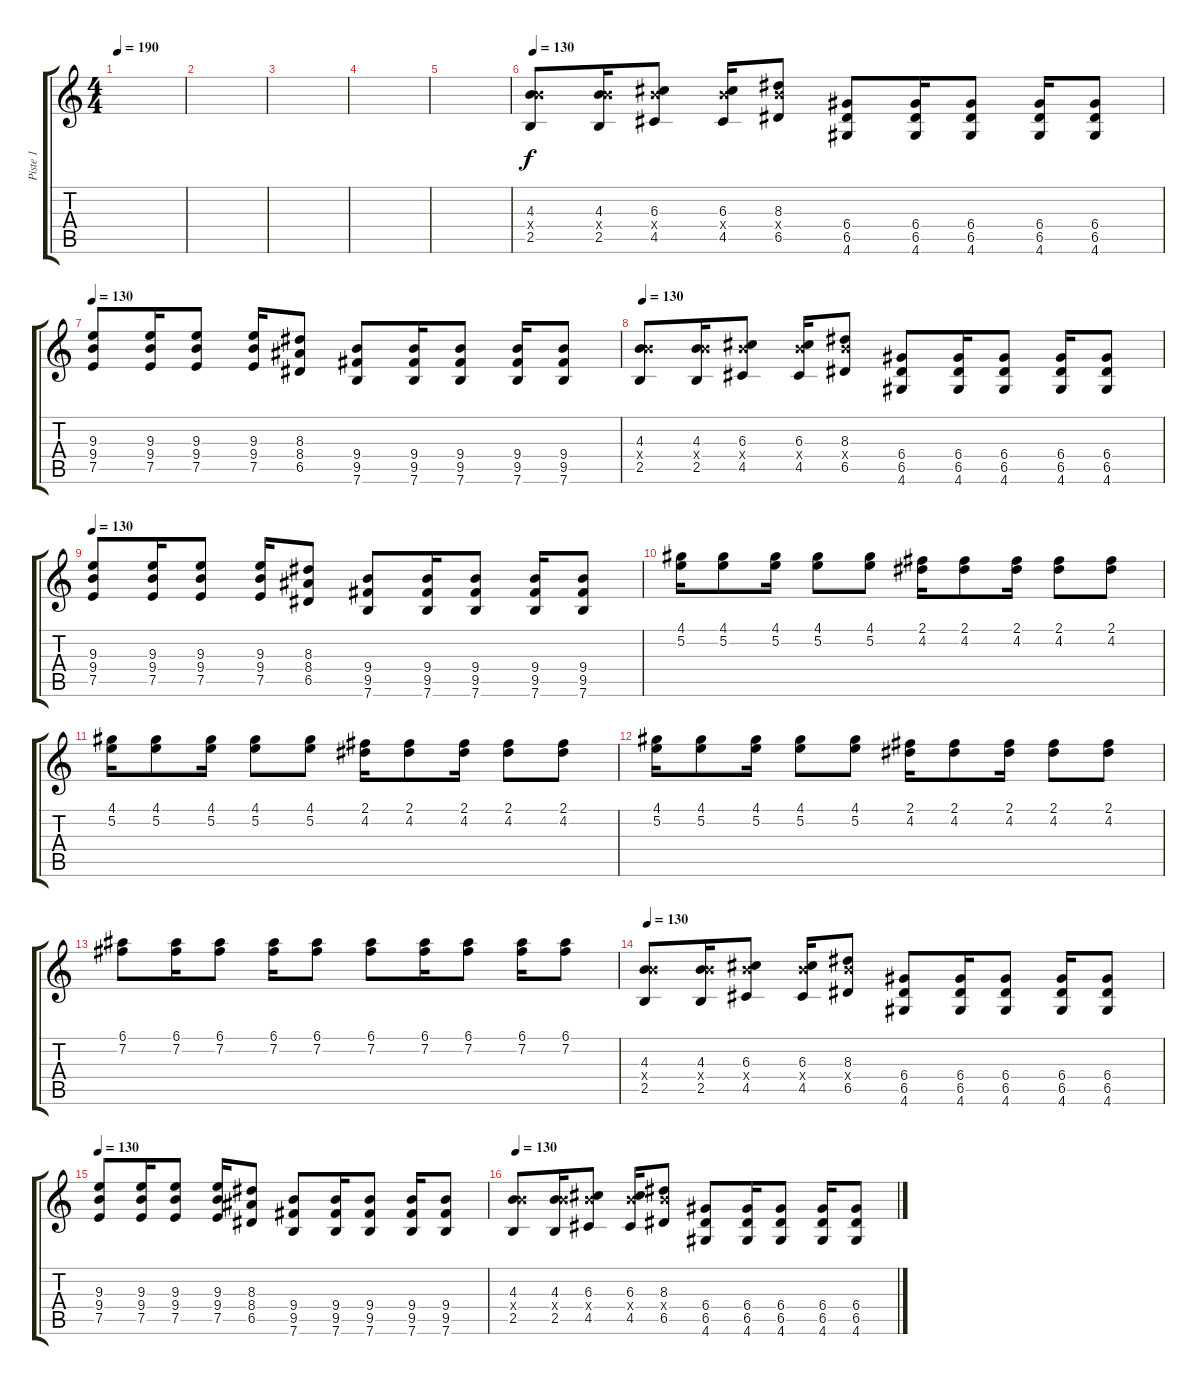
\track ("Piste 1" "Piste 1") {instrument overdrivenguitar}
\staff {score tabs}
\tuning (E4 B3 G3 D3 A2 E2) {hide}
\ts (4 4)
\tempo 190
\clef g2
\ks c
|
|
|
|
|
\tempo 130
(4.3 9.4{x} 2.5).8 (4.3 9.4{x} 2.5).16 (6.3 9.4{x} 4.5).8 (6.3 9.4{x} 4.5).16 (8.3 9.4{x} 6.5).8 (6.4 6.5 4.6).8 (6.4 6.5 4.6).16 (6.4 6.5 4.6).8 (6.4 6.5 4.6).16 (6.4 6.5 4.6).8 |
\tempo 130
(9.3 9.4 7.5).8 (9.3 9.4 7.5).16 (9.3 9.4 7.5).8 (9.3 9.4 7.5).16 (8.3 8.4 6.5).8 (9.4 9.5 7.6).8 (9.4 9.5 7.6).16 (9.4 9.5 7.6).8 (9.4 9.5 7.6).16 (9.4 9.5 7.6).8 |
\tempo 130
(4.3 9.4{x} 2.5).8 (4.3 9.4{x} 2.5).16 (6.3 9.4{x} 4.5).8 (6.3 9.4{x} 4.5).16 (8.3 9.4{x} 6.5).8 (6.4 6.5 4.6).8 (6.4 6.5 4.6).16 (6.4 6.5 4.6).8 (6.4 6.5 4.6).16 (6.4 6.5 4.6).8 |
\tempo 130
(9.3 9.4 7.5).8 (9.3 9.4 7.5).16 (9.3 9.4 7.5).8 (9.3 9.4 7.5).16 (8.3 8.4 6.5).8 (9.4 9.5 7.6).8 (9.4 9.5 7.6).16 (9.4 9.5 7.6).8 (9.4 9.5 7.6).16 (9.4 9.5 7.6).8 |
(4.1 5.2).16 (4.1 5.2).8 (4.1 5.2).16 (4.1 5.2).8 (4.1 5.2).8 (2.1 4.2).16 (2.1 4.2).8 (2.1 4.2).16 (2.1 4.2).8 (2.1 4.2).8 |
(4.1 5.2).16 (4.1 5.2).8 (4.1 5.2).16 (4.1 5.2).8 (4.1 5.2).8 (2.1 4.2).16 (2.1 4.2).8 (2.1 4.2).16 (2.1 4.2).8 (2.1 4.2).8 |
(4.1 5.2).16 (4.1 5.2).8 (4.1 5.2).16 (4.1 5.2).8 (4.1 5.2).8 (2.1 4.2).16 (2.1 4.2).8 (2.1 4.2).16 (2.1 4.2).8 (2.1 4.2).8 |
(6.1 7.2).8 (6.1 7.2).16 (6.1 7.2).8 (6.1 7.2).16 (6.1 7.2).8 (6.1 7.2).8 (6.1 7.2).16 (6.1 7.2).8 (6.1 7.2).16 (6.1 7.2).8 |
\tempo 130
(4.3 9.4{x} 2.5).8 (4.3 9.4{x} 2.5).16 (6.3 9.4{x} 4.5).8 (6.3 9.4{x} 4.5).16 (8.3 9.4{x} 6.5).8 (6.4 6.5 4.6).8 (6.4 6.5 4.6).16 (6.4 6.5 4.6).8 (6.4 6.5 4.6).16 (6.4 6.5 4.6).8 |
\tempo 130
(9.3 9.4 7.5).8 (9.3 9.4 7.5).16 (9.3 9.4 7.5).8 (9.3 9.4 7.5).16 (8.3 8.4 6.5).8 (9.4 9.5 7.6).8 (9.4 9.5 7.6).16 (9.4 9.5 7.6).8 (9.4 9.5 7.6).16 (9.4 9.5 7.6).8 |
\tempo 130
(4.3 9.4{x} 2.5).8 (4.3 9.4{x} 2.5).16 (6.3 9.4{x} 4.5).8 (6.3 9.4{x} 4.5).16 (8.3 9.4{x} 6.5).8 (6.4 6.5 4.6).8 (6.4 6.5 4.6).16 (6.4 6.5 4.6).8 (6.4 6.5 4.6).16 (6.4 6.5 4.6).8
